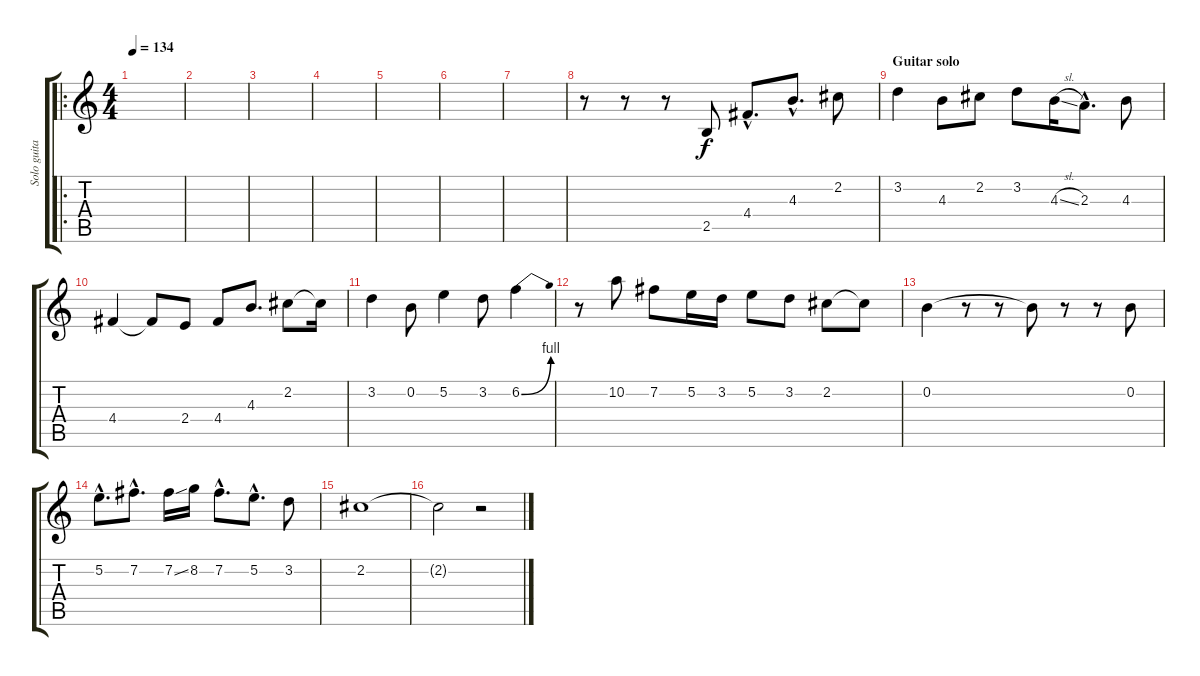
\track ("Solo guitar" "Solo guita") {instrument distortionguitar}
\staff {score tabs}
\tuning (E4 B3 G3 D3 A2 E2) {hide}
\ro
\ts (4 4)
\tempo 134
\clef g2
\ks c
|
|
|
|
|
|
|
r.8 r.8 r.8 2.5.8 4.4{hac}.8{d} 4.3{hac}.8{d} 2.2.8 |
\section ("" "Guitar solo")
3.2.4 4.3.8 2.2.8 3.2.8 4.3{sl}.16 2.3{hac}.8{d} 4.3.8 |
4.4.4 4.4{t}.8 2.4.8 4.4.8 4.3.8{d} 2.2.8 2.2{t}.16 |
3.2.4 0.2.8 5.2.4 3.2.8 6.2{be (bend 0 0 60 4)}.4 |
r.8 10.2.8 7.2.8 5.2.16 3.2.16 5.2.8 3.2.8 2.2.8 2.2{t}.8 |
0.2.4 r.8 r.8 0.2{t}.8 r.8 r.8 0.2.8 |
5.2{hac}.8{d} 7.2{hac}.8{d} 7.2{ss}.16 8.2.16 7.2{hac}.8{d} 5.2{hac}.8{d} 3.2.8 |
2.2.1 |
2.2{t}.2 r.2
